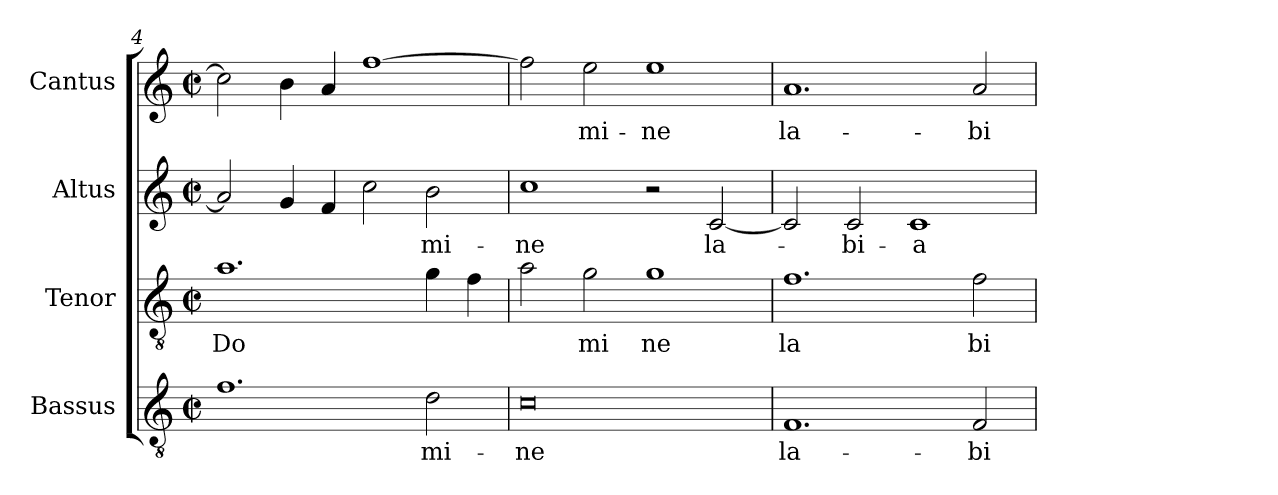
**kern	**text	**kern	**text	**kern	**text	**kern	**text
*part4	*part4	*part3	*part3	*part2	*part2	*part1	*part1
*staff4	*staff4	*staff3	*staff3	*staff2	*staff2	*staff1	*staff1
*I"Bassus	*	*I"Tenor	*	*I"Altus	*	*I"Cantus	*
*clefGv2	*	*clefGv2	*	*clefG2	*	*clefG2	*
*M2/2	*	*M2/2	*	*M2/2	*	*M2/2	*
*met(c|)	*	*met(c|)	*	*met(c|)	*	*met(c|)	*
=4	=4	=4	=4	=4	=4	=4	=4
!	!	!	!LO:LY:b:cj	!	!	!	!
1.f	.	1.a	Do	2a/]	.	2cc\]	.
.	.	.	.	4g/	.	4b\	.
.	.	.	.	4f/	.	4a/	.
.	.	.	.	2cc\	.	[>1ff	.
!	!LO:LY:b:cj	!	!	!	!LO:LY:b:cj	!	!
2d\	-mi-	4g\	.	2b\	-mi-	.	.
.	.	4f\	.	.	.	.	.
=5	=5	=5	=5	=5	=5	=5	=5
!	!LO:LY:b:cj	!	!	!	!LO:LY:b:cj	!	!
0c	-ne	2a\	.	1cc	-ne	2ff\]	.
!	!	!	!LO:LY:b:cj	!	!	!	!LO:LY:b:cj
.	.	2g\	mi	.	.	2ee\	-mi-
!	!	!	!LO:LY:b:cj	!	!	!	!LO:LY:b:cj
.	.	1g	ne	2r	.	1ee	-ne
!	!	!	!	!	!LO:LY:b:cj	!	!
.	.	.	.	[<2c/	la-	.	.
=6	=6	=6	=6	=6	=6	=6	=6
!	!LO:LY:b:cj	!	!LO:LY:b:cj	!	!	!	!LO:LY:b:cj
1.F	la-	1.f	la	2c/]	.	1.a	la-
!	!	!	!	!	!LO:LY:b:cj	!	!
.	.	.	.	2c/	-bi-	.	.
!	!	!	!	!	!LO:LY:b:cj	!	!
.	.	.	.	1c	-a	.	.
!	!LO:LY:b:cj	!	!LO:LY:b:cj	!	!	!	!LO:LY:b:cj
2F/	-bi-	2f\	bi	.	.	2a/	-bi-
=	=	=	=	=	=	=	=
*-	*-	*-	*-	*-	*-	*-	*-
